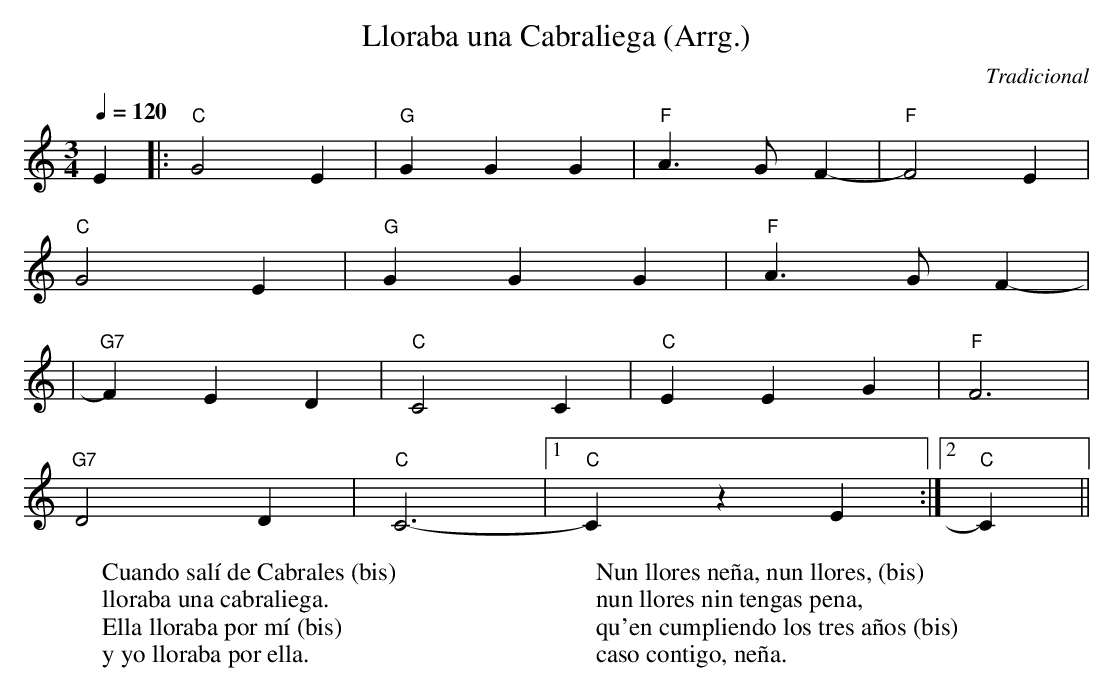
X:1
T:Lloraba una Cabraliega (Arrg.)
C:Tradicional
M:3/4
L:1/4
Q:1/4=120
K:C
E|:"C"G2 E|"G"G G G|"F"A3/2 G/ F-|"F"F2 E|
"C"G2 E|"G"G G G|"F"A3/2 G/ F-|
|"G7"F E D|"C"C2 C|"C"E E G|"F"F3|
"G7"D2 D|"C"C3-|[1 "C"C z E:|[2 "C"C ||
W:Cuando salí de Cabrales (bis)
W:lloraba una cabraliega.
W:Ella lloraba por mí (bis)
W:y yo lloraba por ella.
W:
W:Nun llores neña, nun llores, (bis)
W:nun llores nin tengas pena,
W:qu'en cumpliendo los tres años (bis)
W:caso contigo, neña.
W:
